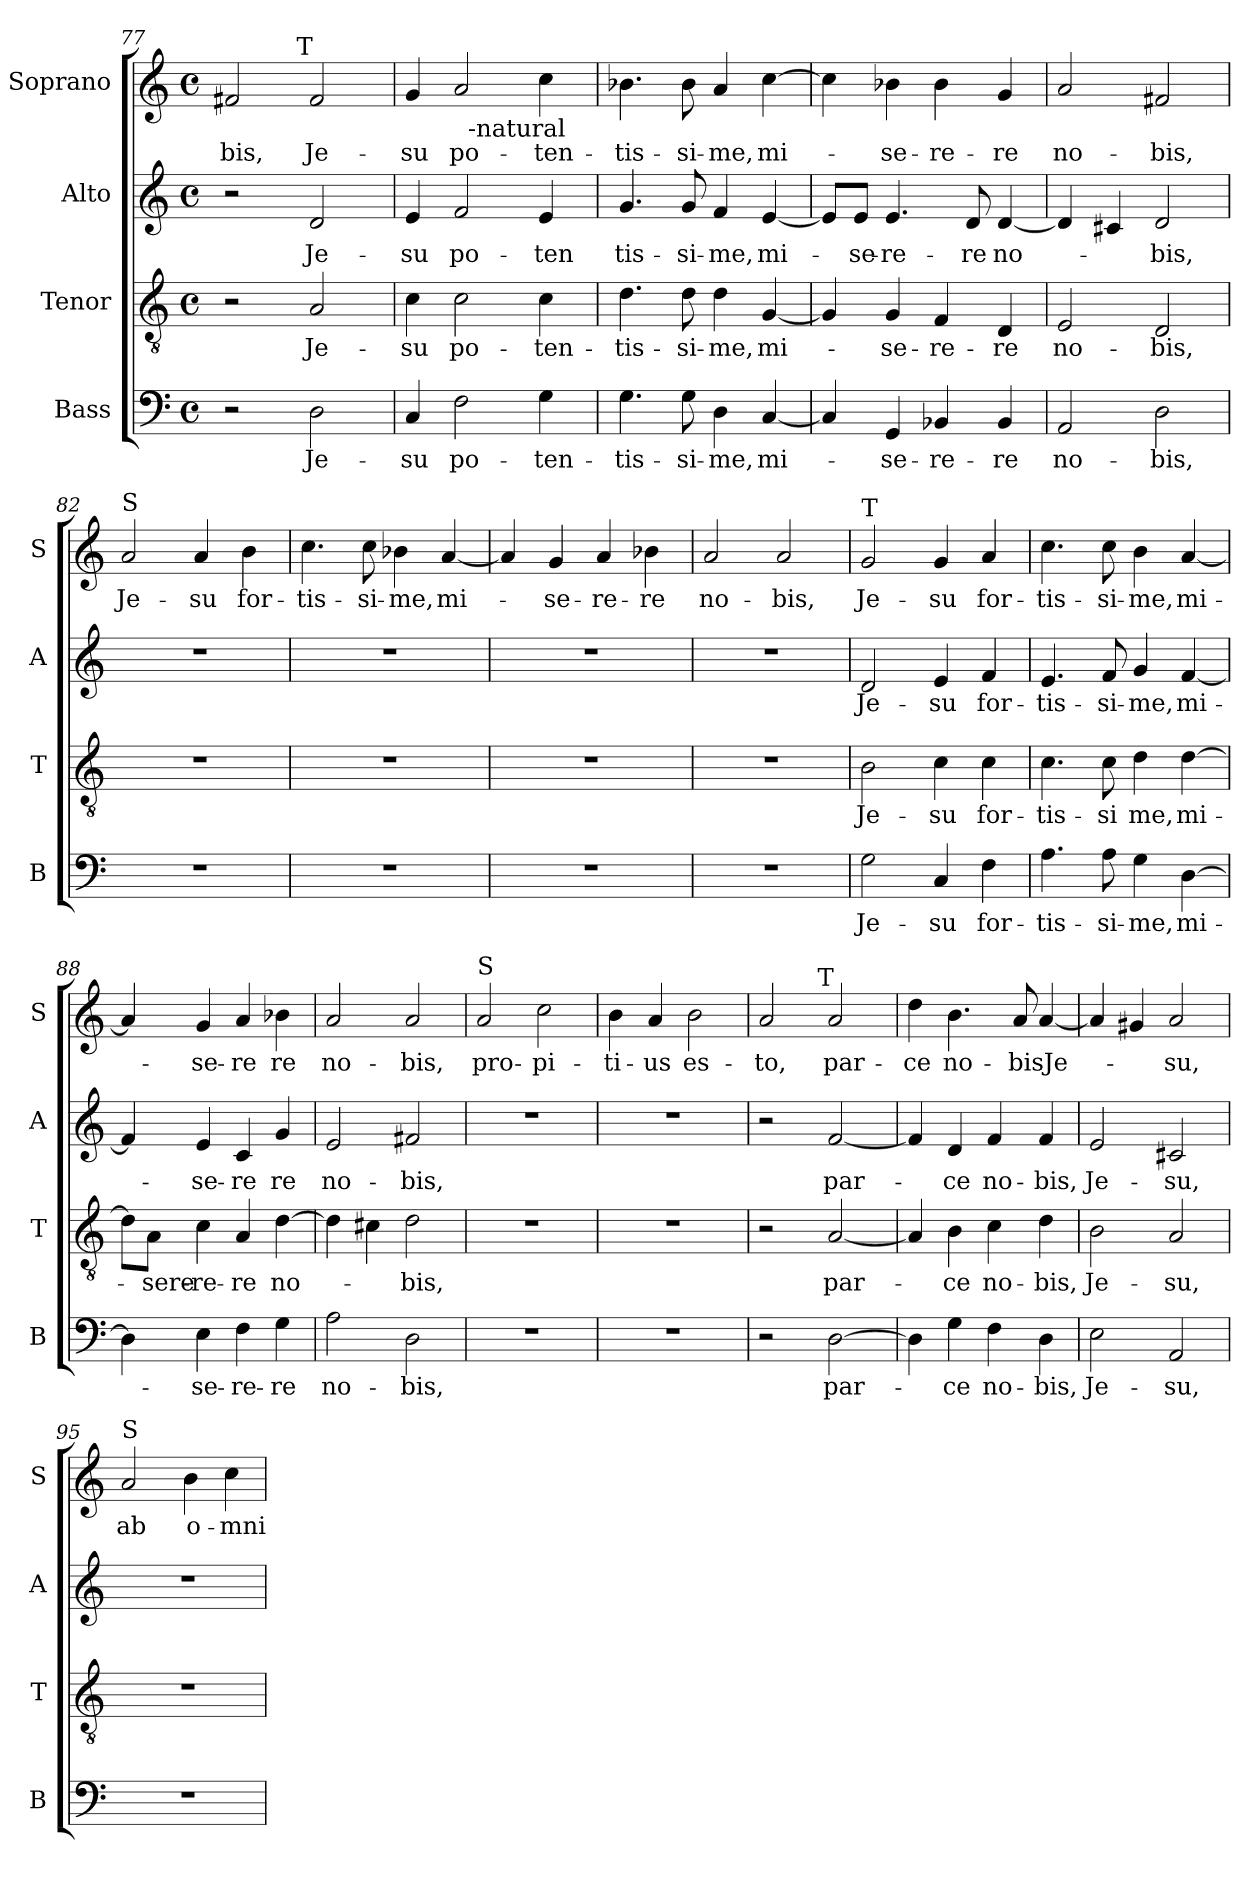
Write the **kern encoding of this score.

**kern	**text	**kern	**text	**kern	**text	**kern	**text
*part4	*part4	*part3	*part3	*part2	*part2	*part1	*part1
*staff4	*staff4	*staff3	*staff3	*staff2	*staff2	*staff1	*staff1
*I"Bass	*	*I"Tenor	*	*I"Alto	*	*I"Soprano	*
*I'B	*	*I'T	*	*I'A	*	*I'S	*
*clefF4	*	*clefGv2	*	*clefG2	*	*clefG2	*
*k[]	*	*k[]	*	*k[]	*	*k[]	*
*C:	*	*C:	*	*C:	*	*C:	*
*M4/4	*	*M4/4	*	*M4/4	*	*M4/4	*
*met(c)	*	*met(c)	*	*met(c)	*	*met(c)	*
=77	=77	=77	=77	=77	=77	=77	=77
*	*	*	*	*	*	*^	*
2r	.	2r	.	2r	.	2f#X/	4...ryy	-bis,
!	!	!	!	!	!	!	!LO:TX:a:t=T	!
.	.	.	.	.	.	.	2ryy	.
2D\	Je-	2A/	Je-	2d/	-Je-	2f#/	.	Je-
.	.	.	.	.	.	.	32ryy	.
!!LO:PB:g=z	!!
=78	=78	=78	=78	=78	=78	=78	=78	=78
4C/	-su	4c\	-su	4e/	-su	4g/	4ryy	-su
2F\	po-	2c\	po-	2f/	po-	2a/	32ryy	po-
!	!	!	!	!	!	!	!LO:TX:b:t=-natural	!
.	.	.	.	.	.	.	2ryy	.
4G\	-ten-	4c\	-ten-	4e/	-ten	4cc\	.	-ten-
.	.	.	.	.	.	.	8..ryy	.
*	*	*	*	*	*	*v	*v	*
=79	=79	=79	=79	=79	=79	=79	=79
4.G\	-tis-	4.d\	-tis-	4.g/	tis-	4.b-X\	-tis-
8G\	-si-	8d\	-si-	8g/	-si-	8b-\	-si-
4D\	-me,	4d\	-me,	4f/	-me,	4a/	-me,
[4C/	mi-	[4G/	mi-	[4e/	mi-	[4cc\	mi-
=80	=80	=80	=80	=80	=80	=80	=80
4C/]	.	4G/]	.	8e/L]	.	4cc\]	.
.	.	.	.	8e/J	-se-	.	.
4GG/	-se-	4G/	-se-	4.e/	-re-	4b-X\	-se-
4BB-X/	-re-	4F/	-re-	.	.	4b-\	-re-
.	.	.	.	8d/	-re	.	.
4BB-/	-re	4D/	-re	[4d/	no-	4g/	-re
=81	=81	=81	=81	=81	=81	=81	=81
2AA/	no-	2E/	no-	4d/]	.	2a/	no-
.	.	.	.	4c#X/	.	.	.
2D\	-bis,	2D/	-bis,	2d/	-bis,	2f#X/	-bis,
=82	=82	=82	=82	=82	=82	=82	=82
!	!	!	!	!	!	!LO:TX:a:t=S	!
1r	.	1r	.	1r	.	2a/	Je-
.	.	.	.	.	.	4a/	-su
.	.	.	.	.	.	4b\	for-
=83	=83	=83	=83	=83	=83	=83	=83
1r	.	1r	.	1r	.	4.cc\	-tis-
.	.	.	.	.	.	8cc\	-si-
.	.	.	.	.	.	4b-X\	-me,
.	.	.	.	.	.	[4a/	mi-
=84	=84	=84	=84	=84	=84	=84	=84
1r	.	1r	.	1r	.	4a/]	.
.	.	.	.	.	.	4g/	-se-
.	.	.	.	.	.	4a/	-re-
.	.	.	.	.	.	4b-X\	-re
!!LO:LB:g=z
=85	=85	=85	=85	=85	=85	=85	=85
1r	.	1r	.	1r	.	2a/	no-
.	.	.	.	.	.	2a/	-bis,
=86	=86	=86	=86	=86	=86	=86	=86
!	!	!	!	!	!	!LO:TX:a:t=T	!
2G\	Je-	2B\	Je-	2d/	Je-	2g/	Je-
4C/	-su	4c\	-su	4e/	-su	4g/	-su
4F\	for-	4c\	for-	4f/	for-	4a/	for-
=87	=87	=87	=87	=87	=87	=87	=87
4.A\	-tis-	4.c\	-tis-	4.e/	-tis-	4.cc\	-tis-
8A\	-si-	8c\	-si	8f/	-si-	8cc\	-si-
4G\	-me,	4d\	me,	4g/	-me,	4b\	-me,
[4D\	mi-	[4d\	mi-	[4f/	mi-	[4a/	mi-
=88	=88	=88	=88	=88	=88	=88	=88
4D\]	.	8d\L]	.	4f/]	.	4a/]	.
.	.	8A\J	-sere-	.	.	.	.
4E\	-se-	4c\	-re-	4e/	-se-	4g/	-se-
4F\	-re-	4A/	-re	4c/	-re	4a/	-re
4G\	-re	[4d\	no-	4g/	re	4b-X\	re
=89	=89	=89	=89	=89	=89	=89	=89
2A\	no-	4d\]	.	2e/	no-	2a/	no-
.	.	4c#X\	.	.	.	.	.
2D\	-bis,	2d\	-bis,	2f#X/	-bis,	2a/	-bis,
=90	=90	=90	=90	=90	=90	=90	=90
!	!	!	!	!	!	!LO:TX:a:t=S	!
1r	.	1r	.	1r	.	2a/	pro-
.	.	.	.	.	.	2cc\	-pi-
=91	=91	=91	=91	=91	=91	=91	=91
1r	.	1r	.	1r	.	4b\	-ti-
.	.	.	.	.	.	4a/	-us
.	.	.	.	.	.	2b\	es-
!!LO:LB:g=z
=92	=92	=92	=92	=92	=92	=92	=92
*	*	*	*	*	*	*^	*
2r	.	2r	.	2r	.	2a/	4...ryy	-to,
!	!	!	!	!	!	!	!LO:TX:a:t=T	!
.	.	.	.	.	.	.	2ryy	.
[2D\	par-	[2A/	par-	[2f/	par-	2a/	.	par-
.	.	.	.	.	.	.	32ryy	.
*	*	*	*	*	*	*v	*v	*
=93	=93	=93	=93	=93	=93	=93	=93
4D\]	.	4A/]	.	4f/]	.	4dd\	-ce
4G\	-ce	4B\	-ce	4d/	-ce	4.b\	no-
4F\	no-	4c\	no-	4f/	no-	.	.
.	.	.	.	.	.	8a/	-bisJe-
4D\	-bis,	4d\	-bis,	4f/	-bis,	[4a/	.
=94	=94	=94	=94	=94	=94	=94	=94
2E\	Je-	2B\	Je-	2e/	Je-	4a/]	.
.	.	.	.	.	.	4g#X/	.
2AA/	-su,	2A/	-su,	2c#X/	-su,	2a/	-su,
=95	=95	=95	=95	=95	=95	=95	=95
!	!	!	!	!	!	!LO:TX:a:t=S	!
1r	.	1r	.	1r	.	2a/	ab
.	.	.	.	.	.	4b\	o-
.	.	.	.	.	.	4cc\	-mni
=	=	=	=	=	=	=	=
*-	*-	*-	*-	*-	*-	*-	*-
